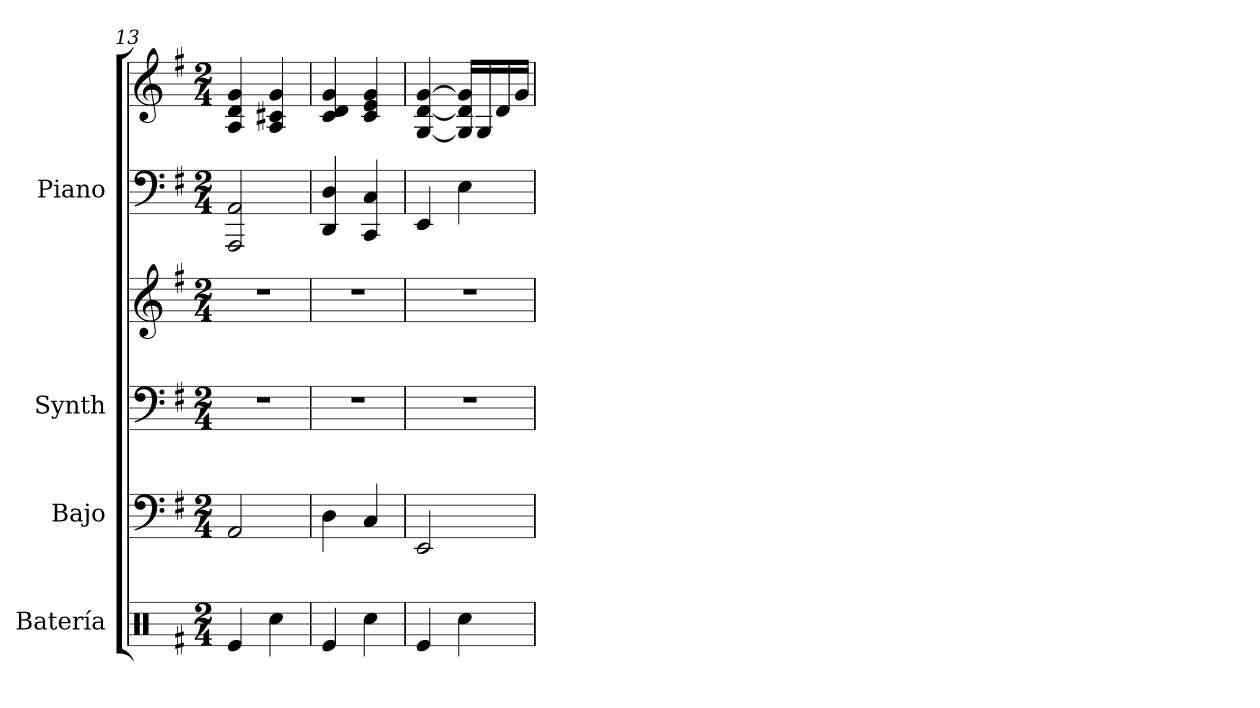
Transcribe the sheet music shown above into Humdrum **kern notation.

**kern	**kern	**kern	**kern	**kern	**kern
*part4	*part3	*part2	*part2	*part1	*part1
*staff6	*staff5	*staff4	*staff3	*staff2	*staff1
*I"Batería	*I"Bajo	*I"Synth	*	*I"Piano	*
*	*	*	*	*I'Pno	*
!!LO:LB:g=z
*clefX	*clefF4	*clefF4	*clefG2	*clefF4	*clefG2
*	*ITrd7c12	*	*	*	*
*k[f#]	*k[f#]	*k[f#]	*k[f#]	*k[f#]	*k[f#]
*G:	*G:	*G:	*G:	*G:	*G:
*M2/4	*M2/4	*M2/4	*M2/4	*M2/4	*M2/4
=13	=13	=13	=13	=13	=13
4Re/	2AAA/	2r	2r	2AAA/ 2AA/	4A/ 4d/ 4g/
4Rcc\	.	.	.	.	4A/ 4c#X/ 4g/
=14	=14	=14	=14	=14	=14
4Re/	4DD\	2r	2r	4DD/ 4D/	4c/ 4d/ 4g/
4Rcc\	4CC/	.	.	4CC/ 4C/	4c/ 4e/ 4g/
=15	=15	=15	=15	=15	=15
4Re/	2EEE/	2r	2r	4EE/	[4G/ [4d/ [4g/
4Rcc\	.	.	.	4E\	16G/] 16d/] 16g/]LL
.	.	.	.	.	16G/
.	.	.	.	.	16d/
.	.	.	.	.	16g/JJ
=	=	=	=	=	=
*-	*-	*-	*-	*-	*-
